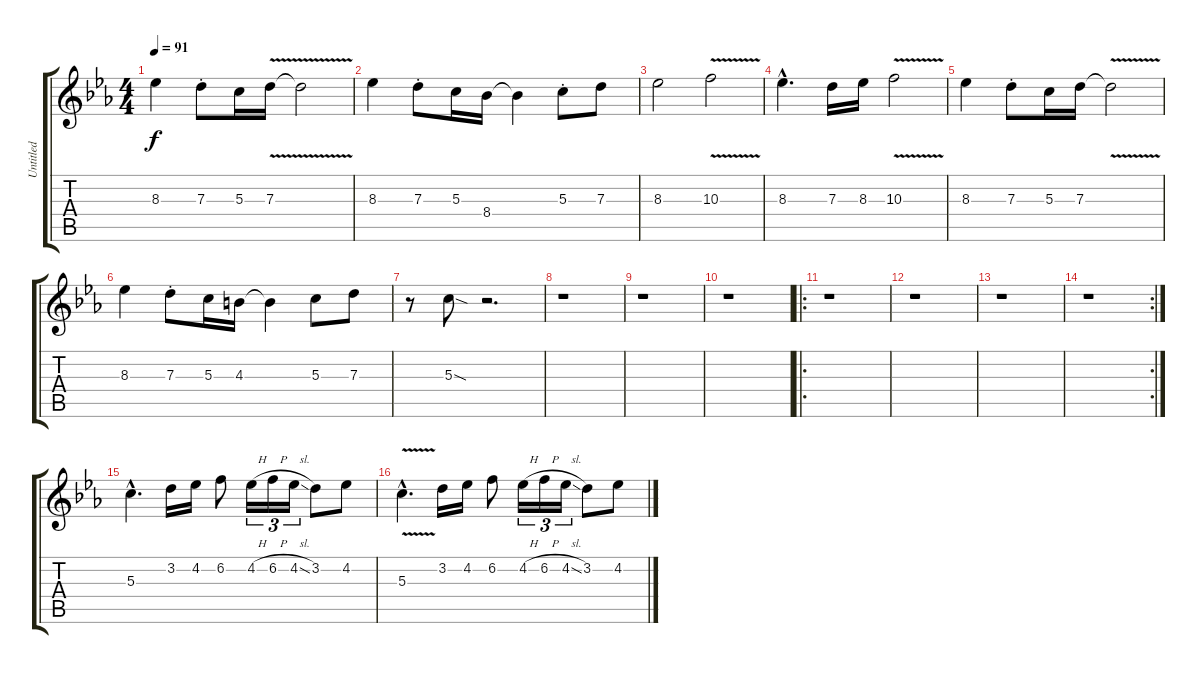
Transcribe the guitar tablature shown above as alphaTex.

\track ("Untitled" "Untitled") {instrument distortionguitar}
\staff {score tabs}
\tuning (E4 B3 G3 D3 A2 E2) {hide}
\ts (4 4)
\tempo 91
\clef g2
\ks eb
8.3.4{dy f} 7.3{st}.8 5.3.16 7.3{v}.16 7.3{v t}.2 |
8.3.4 7.3{st}.8 5.3.16 8.4.16 8.4{t}.4 5.3{st}.8 7.3.8 |
8.3.2 10.3{v}.2 |
8.3{hac}.4{d} 7.3.16 8.3.16 10.3{v}.2 |
8.3.4 7.3{st}.8 5.3.16 7.3.16 7.3{v t}.2 |
8.3.4 7.3{st}.8 5.3.16 4.3.16 4.3{t}.4 5.3.8 7.3.8 |
r.8 5.3{sod}.8 r.2{d} |
r.1 |
r.1 |
r.1 |
\ro
r.1 |
r.1 |
r.1 |
\rc 2
r.1 |
5.3{hac}.4{d} 3.2.16 4.2.16 6.2.8 4.2{h}.16{tu (3 2)} 6.2{h}.16{tu (3 2)} 4.2{sl}.16{tu (3 2)} 3.2.8 4.2.8 |
5.3{v hac}.4{d} 3.2.16 4.2.16 6.2.8 4.2{h}.16{tu (3 2)} 6.2{h}.16{tu (3 2)} 4.2{sl}.16{tu (3 2)} 3.2.8 4.2.8
